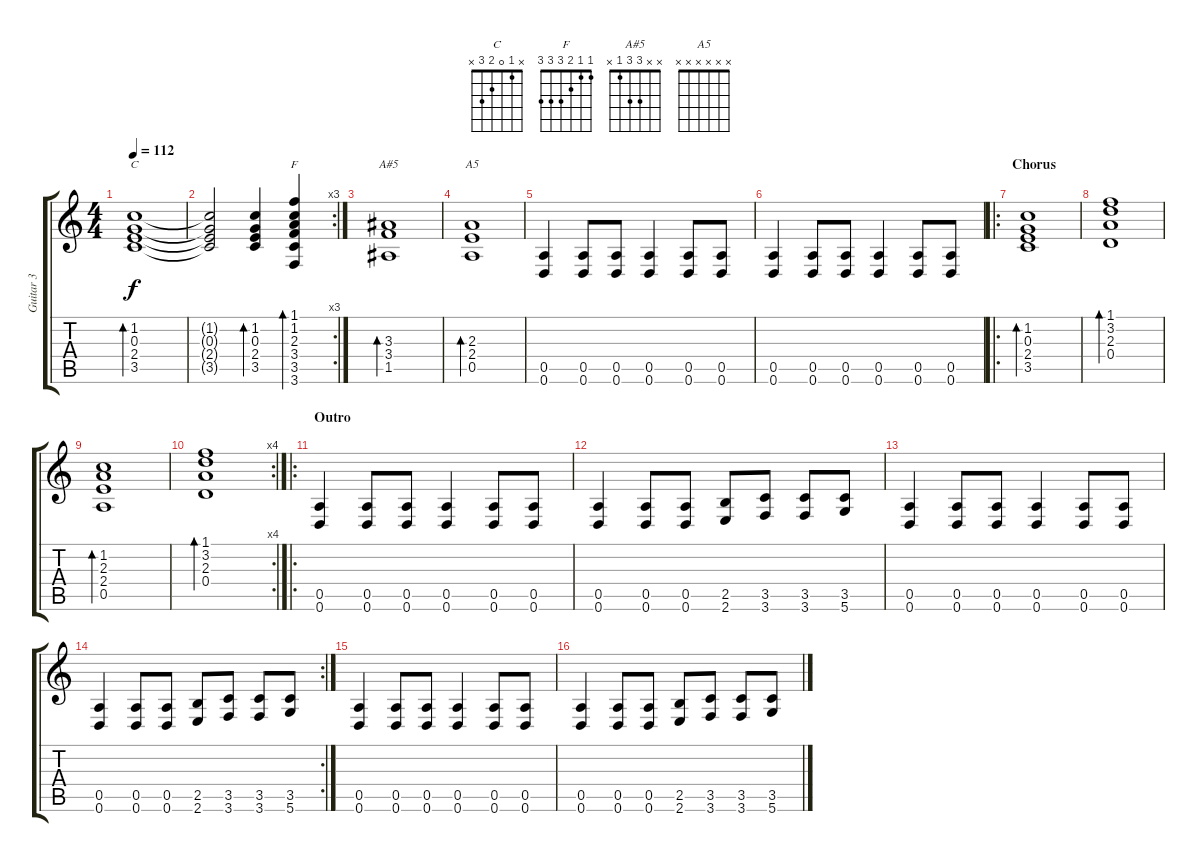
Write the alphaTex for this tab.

\track ("Guitar 3" "Guitar 3") {instrument overdrivenguitar}
\staff {score tabs}
\tuning (E4 B3 G3 D3 A2 D2) {hide}
\chord ("C" x 1 0 2 3 x)
\chord ("F" 1 1 2 3 3 3)
\chord ("A#5" x x 3 3 1 x)
\chord ("A5" x x x x x x) {firstfret 0}
\ts (4 4)
\tempo 112
\clef g2
\ks c
(1.2 0.3 2.4 3.5).1{bd 120 ch "C" dy f} |
\rc 3
(1.2{t} 0.3{t} 2.4{t} 3.5{t}).2 (1.2 0.3 2.4 3.5).4{bd 120} (1.1 1.2 2.3 3.4 3.5 3.6).4{bd 120 ch "F"} |
(3.3 3.4 1.5).1{bd 60 ch "A#5"} |
(2.3 2.4 0.5).1{bd 60 ch "A5"} |
(0.5 0.6).4{instrument overdrivenguitar} (0.5 0.6).8 (0.5 0.6).8 (0.5 0.6).4 (0.5 0.6).8 (0.5 0.6).8 |
(0.5 0.6).4 (0.5 0.6).8 (0.5 0.6).8 (0.5 0.6).4 (0.5 0.6).8 (0.5 0.6).8 |
\ro
\section ("" "Chorus")
(1.2 0.3 2.4 3.5).1{bd 60 instrument electricguitarclean} |
(1.1 3.2 2.3 0.4).1{bd 120} |
(1.2 2.3 2.4 0.5).1{bd 120} |
\rc 4
(1.1 3.2 2.3 0.4).1{bd 120} |
\ro
\section ("" "Outro")
(0.5 0.6).4{instrument overdrivenguitar} (0.5 0.6).8 (0.5 0.6).8 (0.5 0.6).4 (0.5 0.6).8 (0.5 0.6).8 |
(0.5 0.6).4 (0.5 0.6).8 (0.5 0.6).8 (2.5 2.6).8 (3.5 3.6).8 (3.5 3.6).8 (3.5 5.6).8 |
(0.5 0.6).4 (0.5 0.6).8 (0.5 0.6).8 (0.5 0.6).4 (0.5 0.6).8 (0.5 0.6).8 |
\rc 2
(0.5 0.6).4 (0.5 0.6).8 (0.5 0.6).8 (2.5 2.6).8 (3.5 3.6).8 (3.5 3.6).8 (3.5 5.6).8 |
(0.5 0.6).4 (0.5 0.6).8 (0.5 0.6).8 (0.5 0.6).4 (0.5 0.6).8 (0.5 0.6).8 |
(0.5 0.6).4 (0.5 0.6).8 (0.5 0.6).8 (2.5 2.6).8 (3.5 3.6).8 (3.5 3.6).8 (3.5 5.6).8
